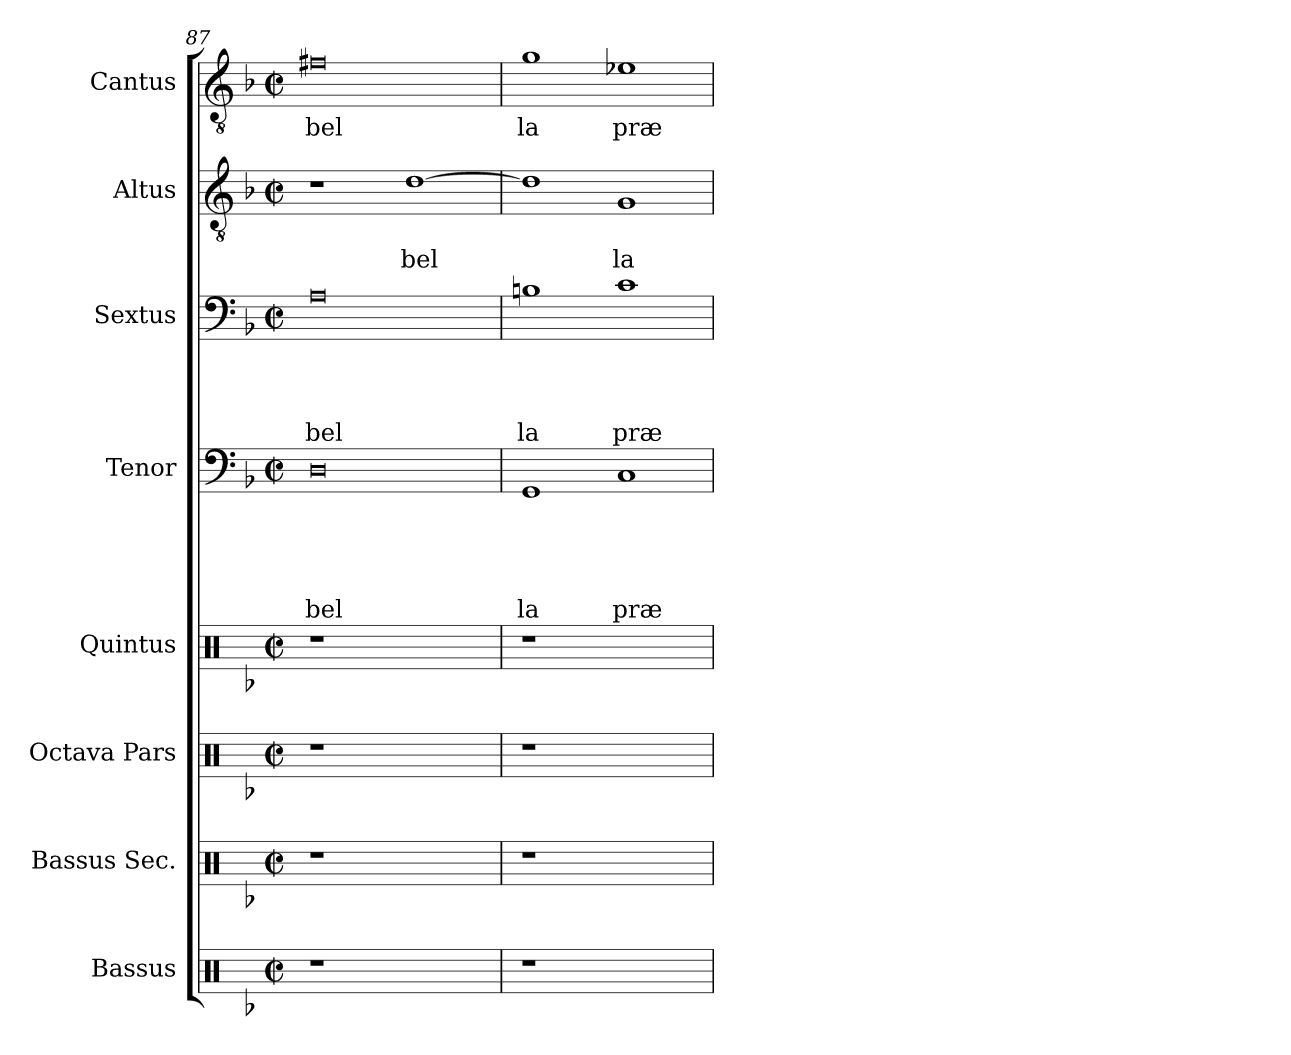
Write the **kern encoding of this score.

**kern	**kern	**kern	**kern	**kern	**text	**text	**text	**text	**text	**kern	**text	**text	**text	**text	**kern	**text	**text	**kern	**text
*part8	*part7	*part6	*part5	*part4	*part4	*part4	*part4	*part4	*part4	*part3	*part3	*part3	*part3	*part3	*part2	*part2	*part2	*part1	*part1
*staff8	*staff7	*staff6	*staff5	*staff4	*staff4	*staff4	*staff4	*staff4	*staff4	*staff3	*staff3	*staff3	*staff3	*staff3	*staff2	*staff2	*staff2	*staff1	*staff1
*I"Bassus	*I"Bassus Sec.	*I"Octava Pars	*I"Quintus	*I"Tenor	*	*	*	*	*	*I"Sextus	*	*	*	*	*I"Altus	*	*	*I"Cantus	*
*I'Bassus	*I'Bassus Sec.	*I'Octava Pars	*I'Quintus	*I'Tenor	*	*	*	*	*	*I'Sextus	*	*	*	*	*I'Altus	*	*	*I'Cantus	*
*clefX	*clefX	*clefX	*clefX	*clefF4	*	*	*	*	*	*clefF4	*	*	*	*	*clefGv2	*	*	*clefGv2	*
*	*	*	*	*ITrd-3c-5	*	*	*	*	*	*ITrd-3c-5	*	*	*	*	*ITrd-3c-5	*	*	*ITrd-3c-5	*
*k[b-]	*k[b-]	*k[b-]	*k[b-]	*k[b-e-]	*	*	*	*	*	*k[b-e-]	*	*	*	*	*k[b-e-]	*	*	*k[b-e-]	*
*F:	*F:	*F:	*F:	*B-:	*	*	*	*	*	*B-:	*	*	*	*	*B-:	*	*	*B-:	*
*M2/2	*M2/2	*M2/2	*M2/2	*M2/2	*	*	*	*	*	*M2/2	*	*	*	*	*M2/2	*	*	*M2/2	*
*met(c|)	*met(c|)	*met(c|)	*met(c|)	*met(c|)	*	*	*	*	*	*met(c|)	*	*	*	*	*met(c|)	*	*	*met(c|)	*
=87	=87	=87	=87	=87	=87	=87	=87	=87	=87	=87	=87	=87	=87	=87	=87	=87	=87	=87	=87
!	!	!	!	!	!	!	!	!	!LO:LY:b	!	!	!	!	!LO:LY:b	!	!	!	!	!LO:LY:b
1r	1r	1r	1r	0G	.	.	.	.	bel	0d	.	.	.	bel	1r	.	.	0bn	bel
!	!	!	!	!	!	!	!	!	!	!	!	!	!	!	!	!	!LO:LY:b	!	!
1ryy	1ryy	1ryy	1ryy	.	.	.	.	.	.	.	.	.	.	.	[<1g	.	bel	.	.
!!LO:LB:g=z
=88	=88	=88	=88	=88	=88	=88	=88	=88	=88	=88	=88	=88	=88	=88	=88	=88	=88	=88	=88
!	!	!	!	!	!	!	!	!	!LO:LY:b	!	!	!	!	!LO:LY:b	!	!	!	!	!LO:LY:b
1r	1r	1r	1r	1C	.	.	.	.	la	1en	.	.	.	la	1g]	.	.	1cc	la
!	!	!	!	!	!	!	!	!	!LO:LY:b	!	!	!	!	!LO:LY:b	!	!	!LO:LY:b	!	!LO:LY:b
1ryy	1ryy	1ryy	1ryy	1F	.	.	.	.	præ	1f	.	.	.	præ-	1c	.	la	1a-X	præ
=	=	=	=	=	=	=	=	=	=	=	=	=	=	=	=	=	=	=	=
*-	*-	*-	*-	*-	*-	*-	*-	*-	*-	*-	*-	*-	*-	*-	*-	*-	*-	*-	*-
